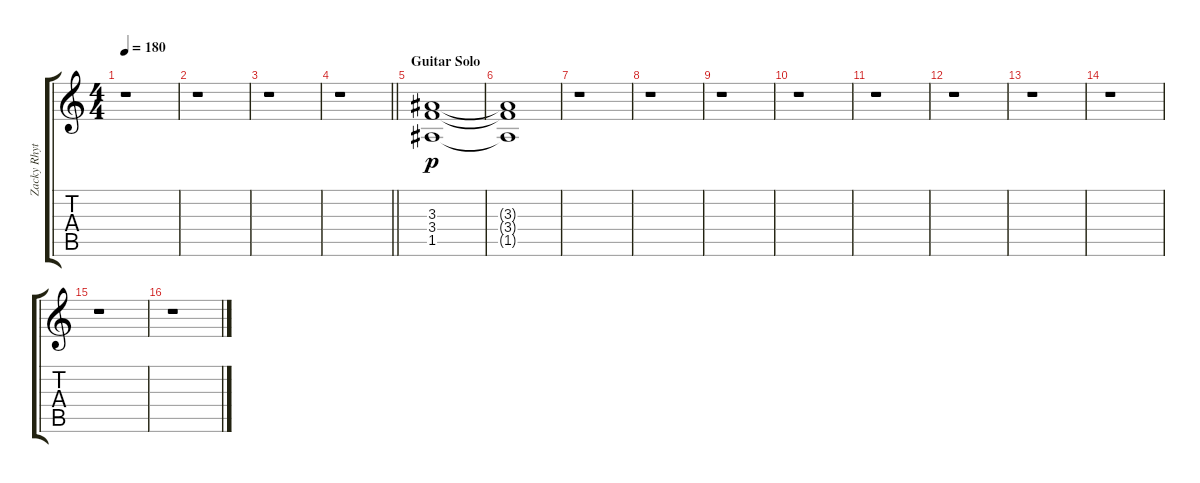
\track ("Zacky Rhythm" "Zacky Rhyt") {instrument overdrivenguitar}
\staff {score tabs}
\tuning (E4 B3 G3 D3 A2 D2) {hide}
\ts (4 4)
\tempo 180
\clef g2
\ks c
r.1{dy f} |
r.1 |
r.1 |
\barLineRight lightlight
r.1 |
\section ("" "Guitar Solo")
(3.3 3.4 1.5).1{dy p} |
(3.3{t} 3.4{t} 1.5{t}).1 |
r.1 |
r.1 |
r.1 |
r.1 |
r.1 |
r.1 |
r.1 |
r.1 |
r.1 |
r.1
